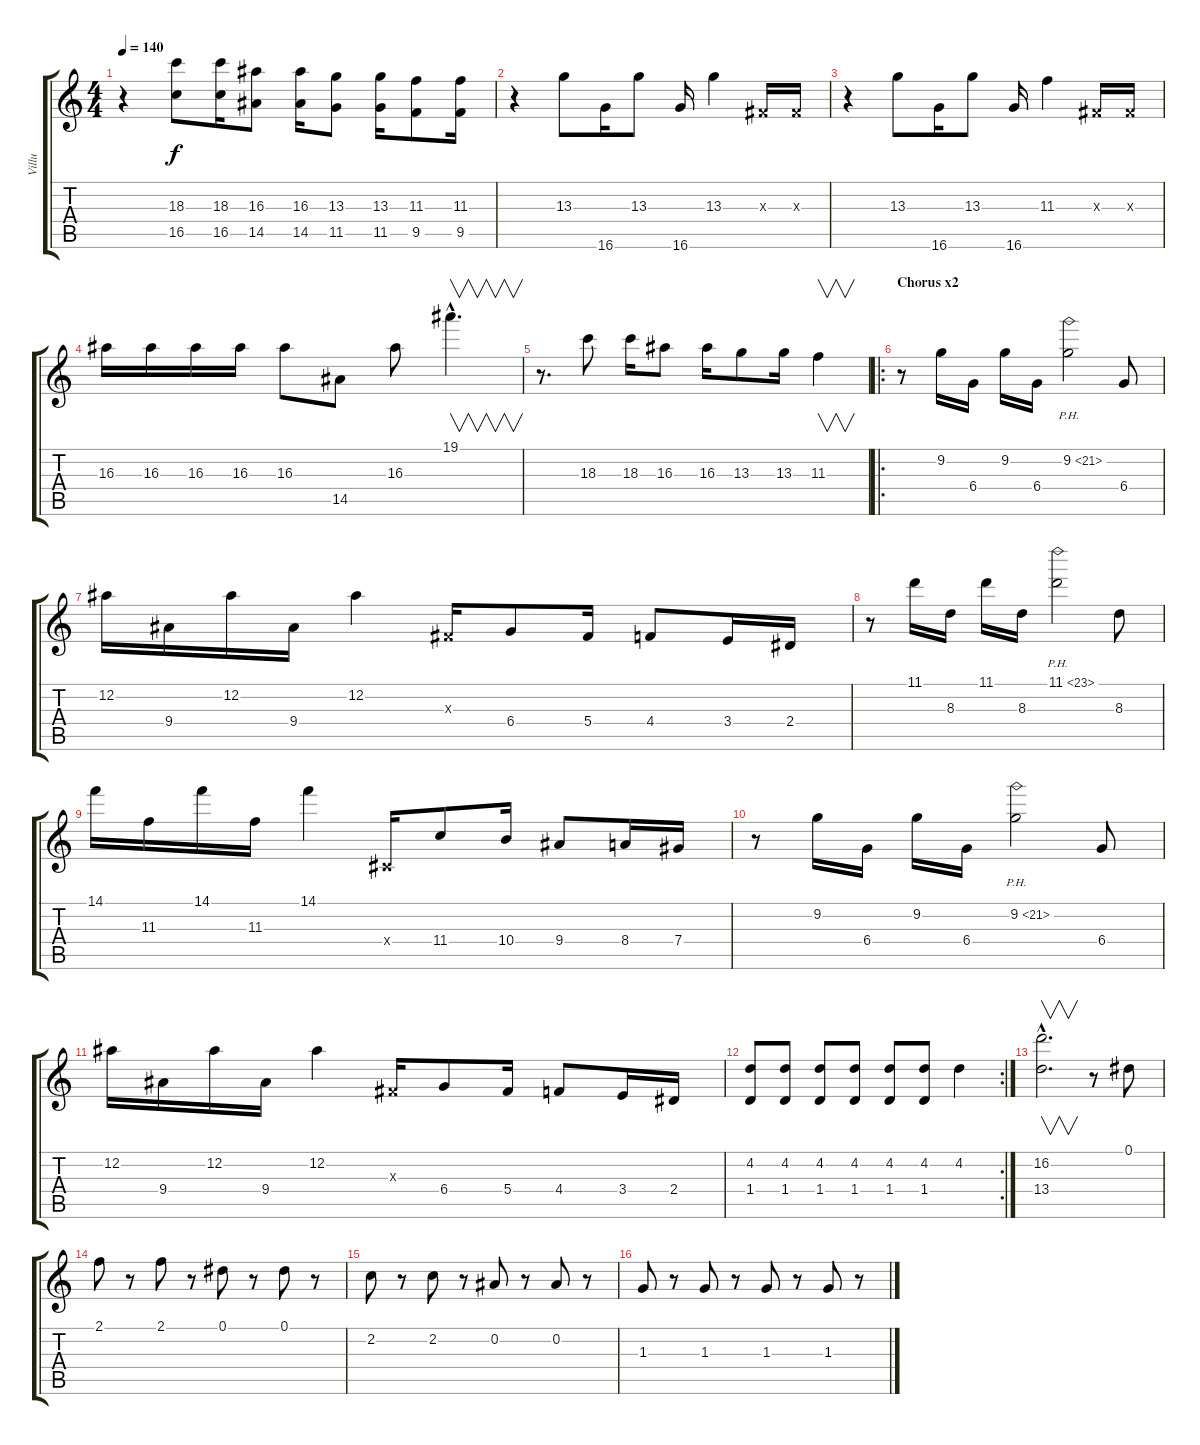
\track ("Villu" "Villu") {instrument distortionguitar}
\staff {score tabs}
\tuning (Eb4 Bb3 Gb3 Db3 Ab2 Eb2) {hide}
\ts (4 4)
\tempo 140
\clef g2
\ks c
r.4{dy f} (18.3 16.5).8 (18.3 16.5).16 (16.3 14.5).8 (16.3 14.5).16 (13.3 11.5).8 (13.3 11.5).16 (11.3 9.5).8 (11.3 9.5).16 |
r.4 13.3.8 16.6.16 13.3.8 16.6.16 13.3.4 0.3{x}.16 0.3{x}.16 |
r.4 13.3.8 16.6.16 13.3.8 16.6.16 11.3.4 0.3{x}.16 0.3{x}.16 |
16.3.16 16.3.16 16.3.16 16.3.16 16.3.8 14.5.8 16.3.8 19.1{hac}.4{v d} |
r.8{d} 18.3.8 18.3.16 16.3.8 16.3.16 13.3.8 13.3.16 11.3.4{v} |
\ro
\section ("" "Chorus x2")
r.8 9.2.16 6.4.16 9.2.16 6.4.16 9.2{ph 12}.2 6.4.8 |
12.2.16 9.4.16 12.2.16 9.4.16 12.2.4 0.3{x}.16 6.4.8 5.4.16 4.4.8 3.4.16 2.4.16 |
r.8 11.1.16 8.3.16 11.1.16 8.3.16 11.1{ph 12}.2 8.3.8 |
14.1.16 11.3.16 14.1.16 11.3.16 14.1.4 0.4{x}.16 11.4.8 10.4.16 9.4.8 8.4.16 7.4.16 |
r.8 9.2.16 6.4.16 9.2.16 6.4.16 9.2{ph 12}.2 6.4.8 |
12.2.16 9.4.16 12.2.16 9.4.16 12.2.4 0.3{x}.16 6.4.8 5.4.16 4.4.8 3.4.16 2.4.16 |
\rc 2
(4.2 1.4).8 (4.2 1.4).8 (4.2 1.4).8 (4.2 1.4).8 (4.2 1.4).8 (4.2 1.4).8 4.2.4 |
(16.2{hac} 13.4{hac}).2{v d} r.8 0.1.8 |
2.1.8 r.8 2.1.8 r.8 0.1.8 r.8 0.1.8 r.8 |
2.2.8 r.8 2.2.8 r.8 0.2.8 r.8 0.2.8 r.8 |
1.3.8 r.8 1.3.8 r.8 1.3.8 r.8 1.3.8 r.8
